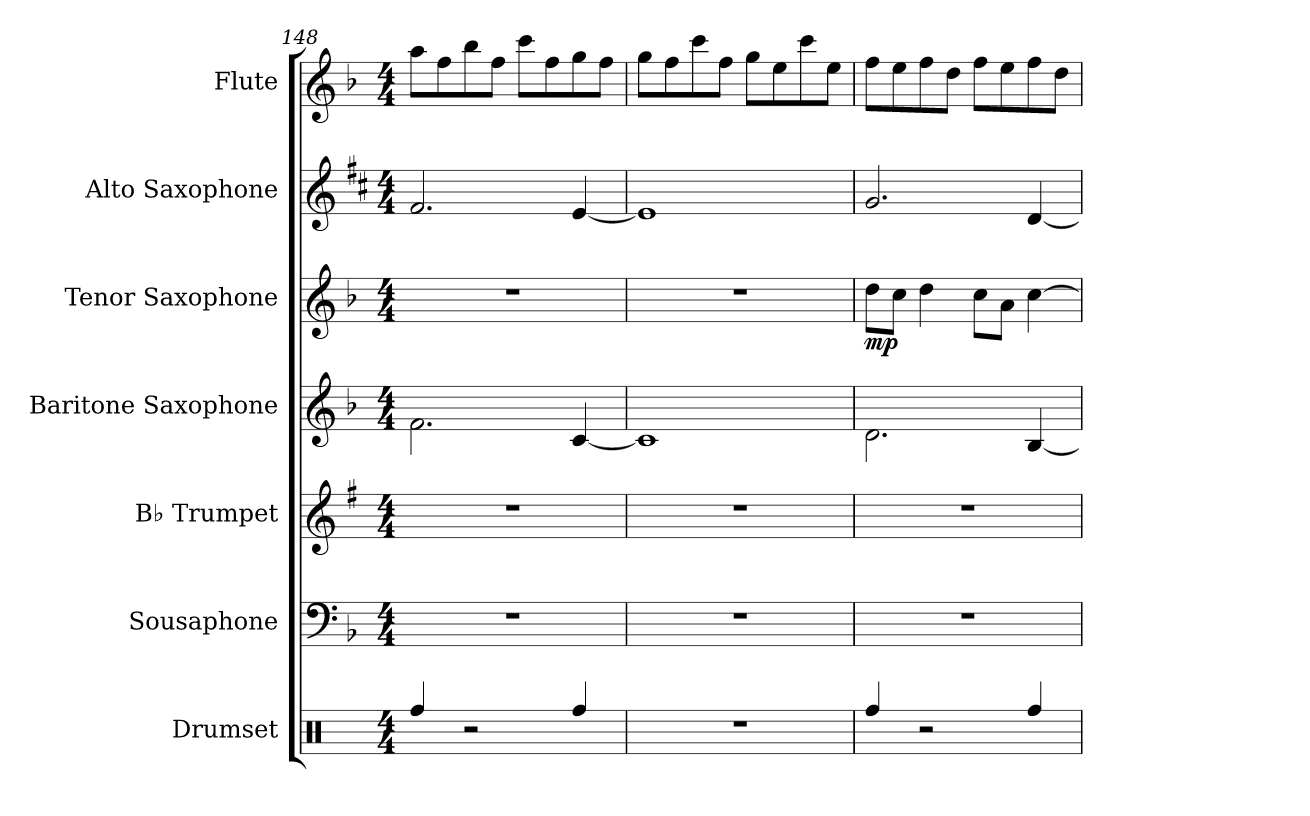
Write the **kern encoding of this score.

**kern	**kern	**kern	**kern	**kern	**dynam	**kern	**kern
*part7	*part6	*part5	*part4	*part3	*part3	*part2	*part1
*staff7	*staff6	*staff5	*staff4	*staff3	*staff3	*staff2	*staff1
*I"Drumset	*I"Sousaphone	*I"B♭ Trumpet	*I"Baritone Saxophone	*I"Tenor Saxophone	*	*I"Alto Saxophone	*I"Flute
*I'Drs.	*I'Sphn.	*I'B♭ Tpt.	*I'Bar. Sax.	*I'T. Sax.	*	*I'A. Sax.	*I'Fl.
*clefX	*clefF4	*clefG2	*clefG2	*clefG2	*	*clefG2	*clefG2
*	*	*ITrd1c2	*ITrd12c21	*ITrd8c14	*	*ITrd5c9	*
*k[]	*k[b-]	*k[b-]	*k[b-]	*k[b-]	*	*k[b-]	*k[b-]
*M4/4	*M4/4	*M4/4	*M4/4	*M4/4	*	*M4/4	*M4/4
=148	=148	=148	=148	=148	=148	=148	=148
4Rff/	1r	1r	2.F\	1r	.	2.A/	8aa\L
.	.	.	.	.	.	.	8ff\
2r	.	.	.	.	.	.	8bb-\
.	.	.	.	.	.	.	8ff\J
.	.	.	.	.	.	.	8ccc\L
.	.	.	.	.	.	.	8ff\
4Rff/	.	.	[4C/	.	.	[4G/	8gg\
.	.	.	.	.	.	.	8ff\J
=149	=149	=149	=149	=149	=149	=149	=149
1r	1r	1r	1C]	1r	.	1G]	8gg\L
.	.	.	.	.	.	.	8ff\
.	.	.	.	.	.	.	8ccc\
.	.	.	.	.	.	.	8ff\J
.	.	.	.	.	.	.	8gg\L
.	.	.	.	.	.	.	8ee\
.	.	.	.	.	.	.	8ccc\
.	.	.	.	.	.	.	8ee\J
=150	=150	=150	=150	=150	=150	=150	=150
!	!	!	!	!	!LO:DY:b	!	!
4Rff/	1r	1r	2.D\	8d\L	mp	2.B-/	8ff\L
.	.	.	.	8c\J	.	.	8ee\
2r	.	.	.	4d\	.	.	8ff\
.	.	.	.	.	.	.	8dd\J
.	.	.	.	8c\L	.	.	8ff\L
.	.	.	.	8A\J	.	.	8ee\
4Rff/	.	.	[4BB-/	[4c\	.	[4F/	8ff\
.	.	.	.	.	.	.	8dd\J
=	=	=	=	=	=	=	=
*-	*-	*-	*-	*-	*-	*-	*-
